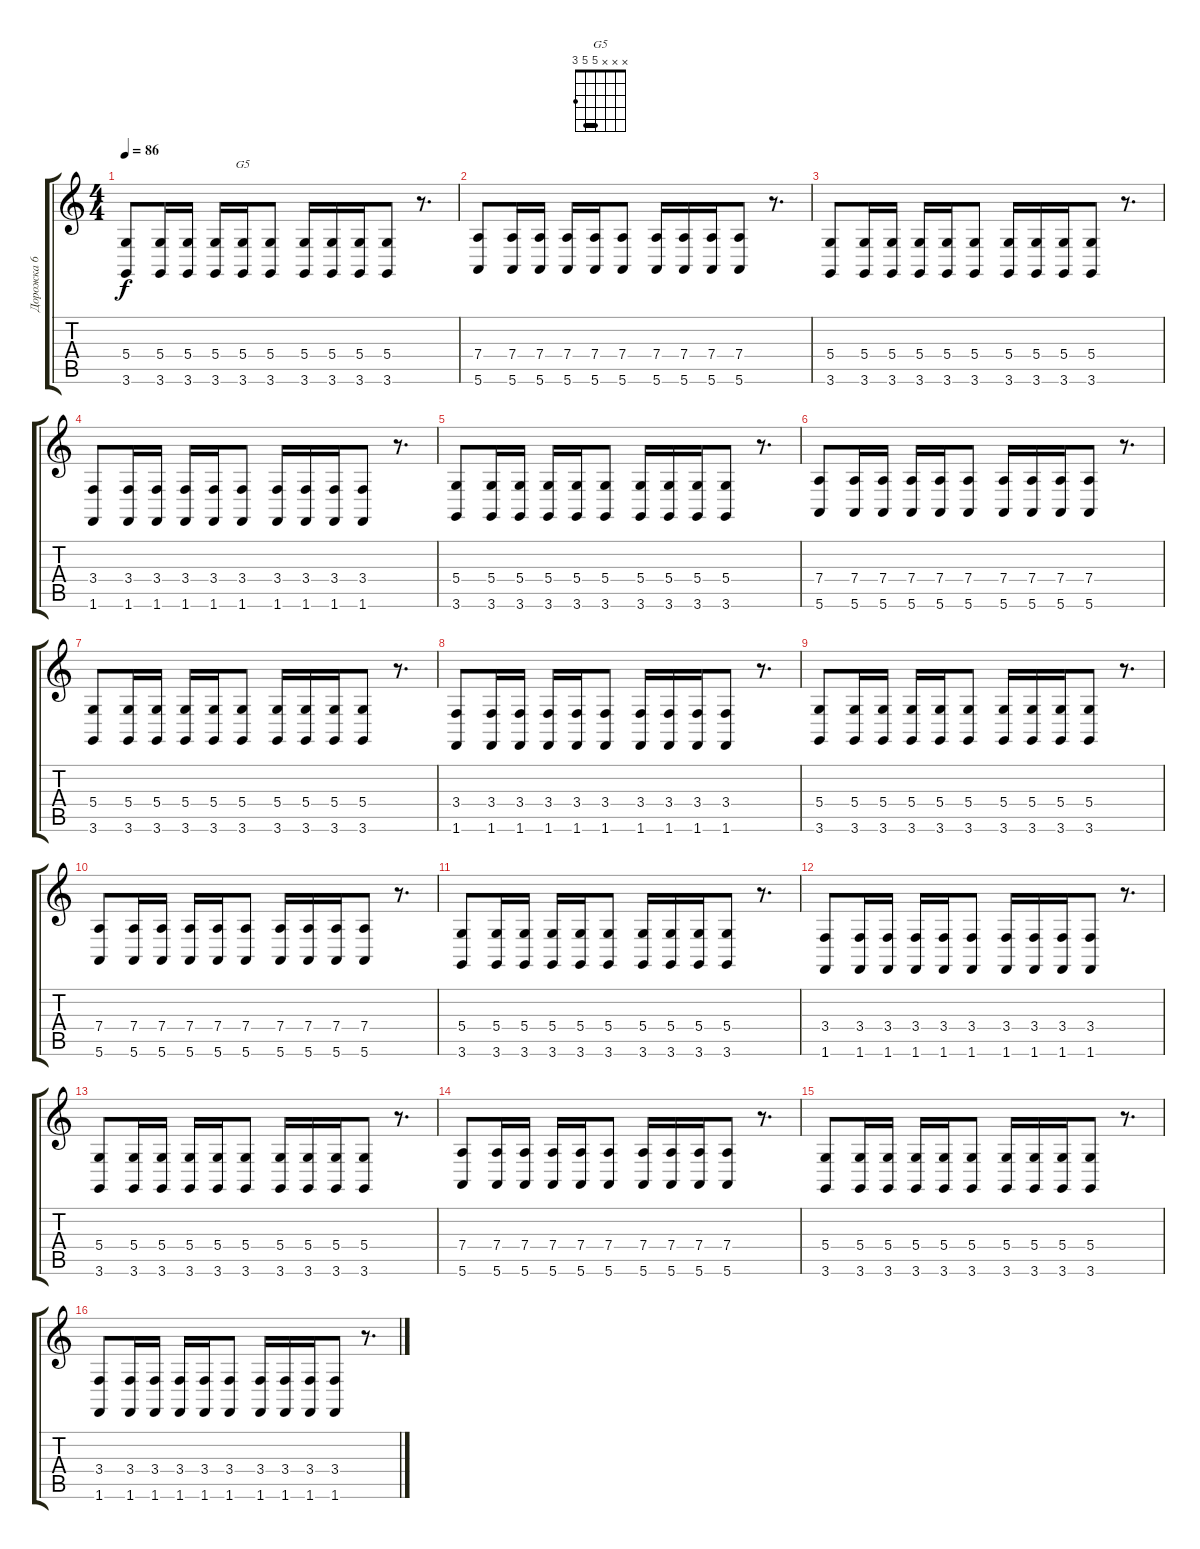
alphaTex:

\track ("Дорожка 6" "Дорожка 6") {instrument melodictom}
\staff {score tabs}
\tuning (E4 B3 G3 D3 A2 E2) {hide}
\chord ("G5" x x x 5 5 3) {barre 5}
\ts (4 4)
\tempo 86
\clef g2
\ks c
(5.4 3.6).8{dy f} (5.4 3.6).16 (5.4 3.6).16 (5.4 3.6).16 (5.4 3.6).16{ch "G5"} (5.4 3.6).8 (5.4 3.6).16 (5.4 3.6).16 (5.4 3.6).16 (5.4 3.6).8 r.8{d} |
(7.4 5.6).8 (7.4 5.6).16 (7.4 5.6).16 (7.4 5.6).16 (7.4 5.6).16 (7.4 5.6).8 (7.4 5.6).16 (7.4 5.6).16 (7.4 5.6).16 (7.4 5.6).8 r.8{d} |
(5.4 3.6).8 (5.4 3.6).16 (5.4 3.6).16 (5.4 3.6).16 (5.4 3.6).16 (5.4 3.6).8 (5.4 3.6).16 (5.4 3.6).16 (5.4 3.6).16 (5.4 3.6).8 r.8{d} |
(3.4 1.6).8 (3.4 1.6).16 (3.4 1.6).16 (3.4 1.6).16 (3.4 1.6).16 (3.4 1.6).8 (3.4 1.6).16 (3.4 1.6).16 (3.4 1.6).16 (3.4 1.6).8 r.8{d} |
(5.4 3.6).8 (5.4 3.6).16 (5.4 3.6).16 (5.4 3.6).16 (5.4 3.6).16 (5.4 3.6).8 (5.4 3.6).16 (5.4 3.6).16 (5.4 3.6).16 (5.4 3.6).8 r.8{d} |
(7.4 5.6).8 (7.4 5.6).16 (7.4 5.6).16 (7.4 5.6).16 (7.4 5.6).16 (7.4 5.6).8 (7.4 5.6).16 (7.4 5.6).16 (7.4 5.6).16 (7.4 5.6).8 r.8{d} |
(5.4 3.6).8 (5.4 3.6).16 (5.4 3.6).16 (5.4 3.6).16 (5.4 3.6).16 (5.4 3.6).8 (5.4 3.6).16 (5.4 3.6).16 (5.4 3.6).16 (5.4 3.6).8 r.8{d} |
(3.4 1.6).8 (3.4 1.6).16 (3.4 1.6).16 (3.4 1.6).16 (3.4 1.6).16 (3.4 1.6).8 (3.4 1.6).16 (3.4 1.6).16 (3.4 1.6).16 (3.4 1.6).8 r.8{d} |
(5.4 3.6).8 (5.4 3.6).16 (5.4 3.6).16 (5.4 3.6).16 (5.4 3.6).16 (5.4 3.6).8 (5.4 3.6).16 (5.4 3.6).16 (5.4 3.6).16 (5.4 3.6).8 r.8{d} |
(7.4 5.6).8 (7.4 5.6).16 (7.4 5.6).16 (7.4 5.6).16 (7.4 5.6).16 (7.4 5.6).8 (7.4 5.6).16 (7.4 5.6).16 (7.4 5.6).16 (7.4 5.6).8 r.8{d} |
(5.4 3.6).8 (5.4 3.6).16 (5.4 3.6).16 (5.4 3.6).16 (5.4 3.6).16 (5.4 3.6).8 (5.4 3.6).16 (5.4 3.6).16 (5.4 3.6).16 (5.4 3.6).8 r.8{d} |
(3.4 1.6).8 (3.4 1.6).16 (3.4 1.6).16 (3.4 1.6).16 (3.4 1.6).16 (3.4 1.6).8 (3.4 1.6).16 (3.4 1.6).16 (3.4 1.6).16 (3.4 1.6).8 r.8{d} |
(5.4 3.6).8 (5.4 3.6).16 (5.4 3.6).16 (5.4 3.6).16 (5.4 3.6).16 (5.4 3.6).8 (5.4 3.6).16 (5.4 3.6).16 (5.4 3.6).16 (5.4 3.6).8 r.8{d} |
(7.4 5.6).8 (7.4 5.6).16 (7.4 5.6).16 (7.4 5.6).16 (7.4 5.6).16 (7.4 5.6).8 (7.4 5.6).16 (7.4 5.6).16 (7.4 5.6).16 (7.4 5.6).8 r.8{d} |
(5.4 3.6).8 (5.4 3.6).16 (5.4 3.6).16 (5.4 3.6).16 (5.4 3.6).16 (5.4 3.6).8 (5.4 3.6).16 (5.4 3.6).16 (5.4 3.6).16 (5.4 3.6).8 r.8{d} |
(3.4 1.6).8 (3.4 1.6).16 (3.4 1.6).16 (3.4 1.6).16 (3.4 1.6).16 (3.4 1.6).8 (3.4 1.6).16 (3.4 1.6).16 (3.4 1.6).16 (3.4 1.6).8 r.8{d}
